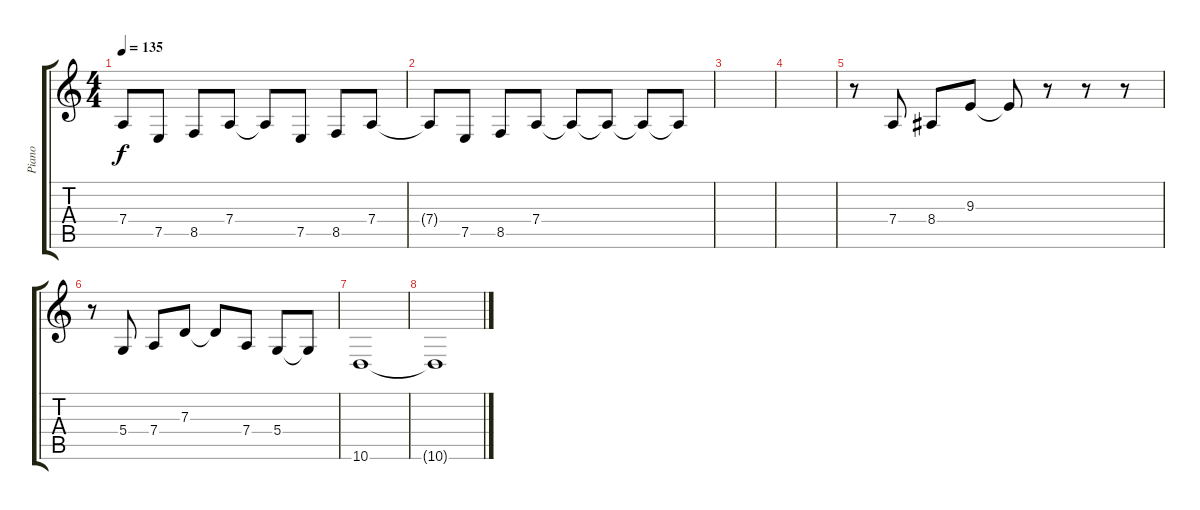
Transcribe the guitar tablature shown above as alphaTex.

\track ("Piano" "Piano") {instrument acousticgrandpiano}
\staff {score tabs}
\tuning (E4 B3 G3 D3 A2 E2) {hide}
\ts (4 4)
\tempo 135
\clef g2
\ks c
7.4.8{dy f} 7.5.8 8.5.8 7.4.8 7.4{t}.8 7.5.8 8.5.8 7.4.8 |
7.4{t}.8 7.5.8 8.5.8 7.4.8 7.4{t}.8 7.4{t}.8 7.4{t}.8 7.4{t}.8 |
|
|
r.8 7.4.8 8.4.8 9.3.8 9.3{t}.8 r.8 r.8 r.8 |
r.8 5.4.8 7.4.8 7.3.8 7.3{t}.8 7.4.8 5.4.8 5.4{t}.8 |
10.6.1 |
10.6{t}.1
